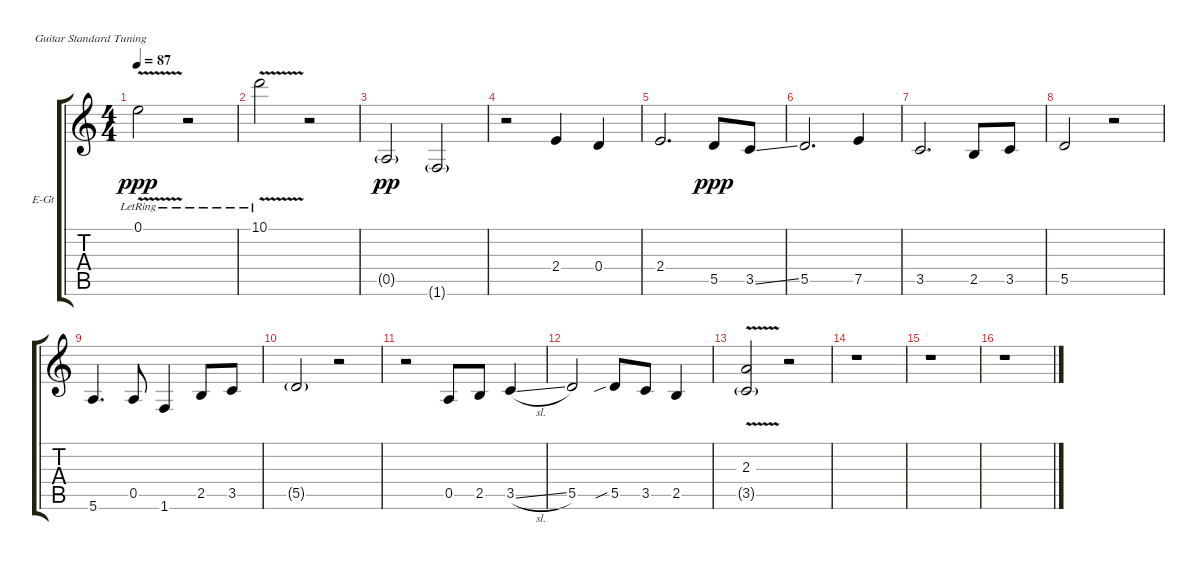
\bracketExtendMode groupsimilarinstruments
\firstSystemTrackNameOrientation horizontal
\otherSystemsTrackNameOrientation horizontal
\track ("Guitare lead 3" "E-Gt") {instrument distortionguitar}
\staff {score tabs}
\tuning (E4 B3 G3 D3 A2 E2)
\ts (4 4)
\tempo 87
\clef g2
\ks c
0.1{v lr}.2{dy ppp} r.2 |
10.1{v lr}.2 r.2 |
0.5{g}.2{dy pp} 1.6{g}.2 |
r.2 2.4.4 0.4.4 |
2.4.2{d} 5.5.8{dy ppp} 3.5{ss}.8 |
5.5.2{d} 7.5.4 |
3.5.2{d} 2.5.8 3.5.8 |
5.5.2 r.2 |
5.6.4{d} 0.5.8 1.6.4 2.5.8 3.5.8 |
5.5{g}.2 r.2 |
r.2 0.5.8 2.5.8 3.5{sl}.4 |
5.5.2 5.5{sib}.8 3.5.8 2.5.4 |
(3.5{v g} 2.3{v}).2 r.2 |
r.1 |
r.1 |
r.1
